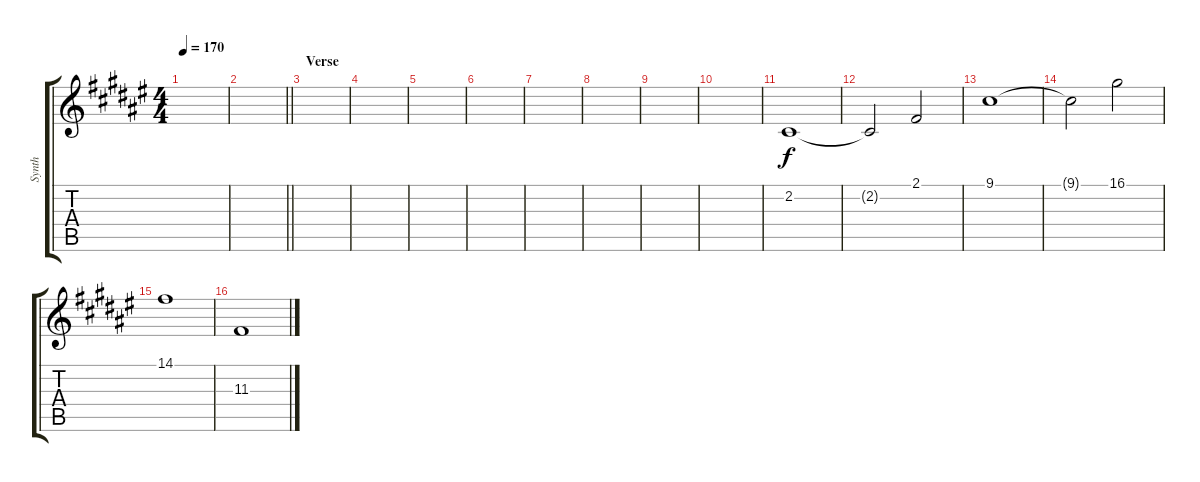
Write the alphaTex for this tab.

\track ("Synth" "Synth") {instrument lead2sawtooth}
\staff {score tabs}
\tuning (E4 B3 G3 D3 A2 E2) {hide}
\ts (4 4)
\tempo 170
\clef g2
\ks f#
|
\barLineRight lightlight
|
\section ("" "Verse")
|
|
|
|
|
|
|
|
2.2.1 |
2.2{t}.2 2.1.2 |
9.1.1 |
9.1{t}.2 16.1.2 |
14.1.1 |
11.3.1
